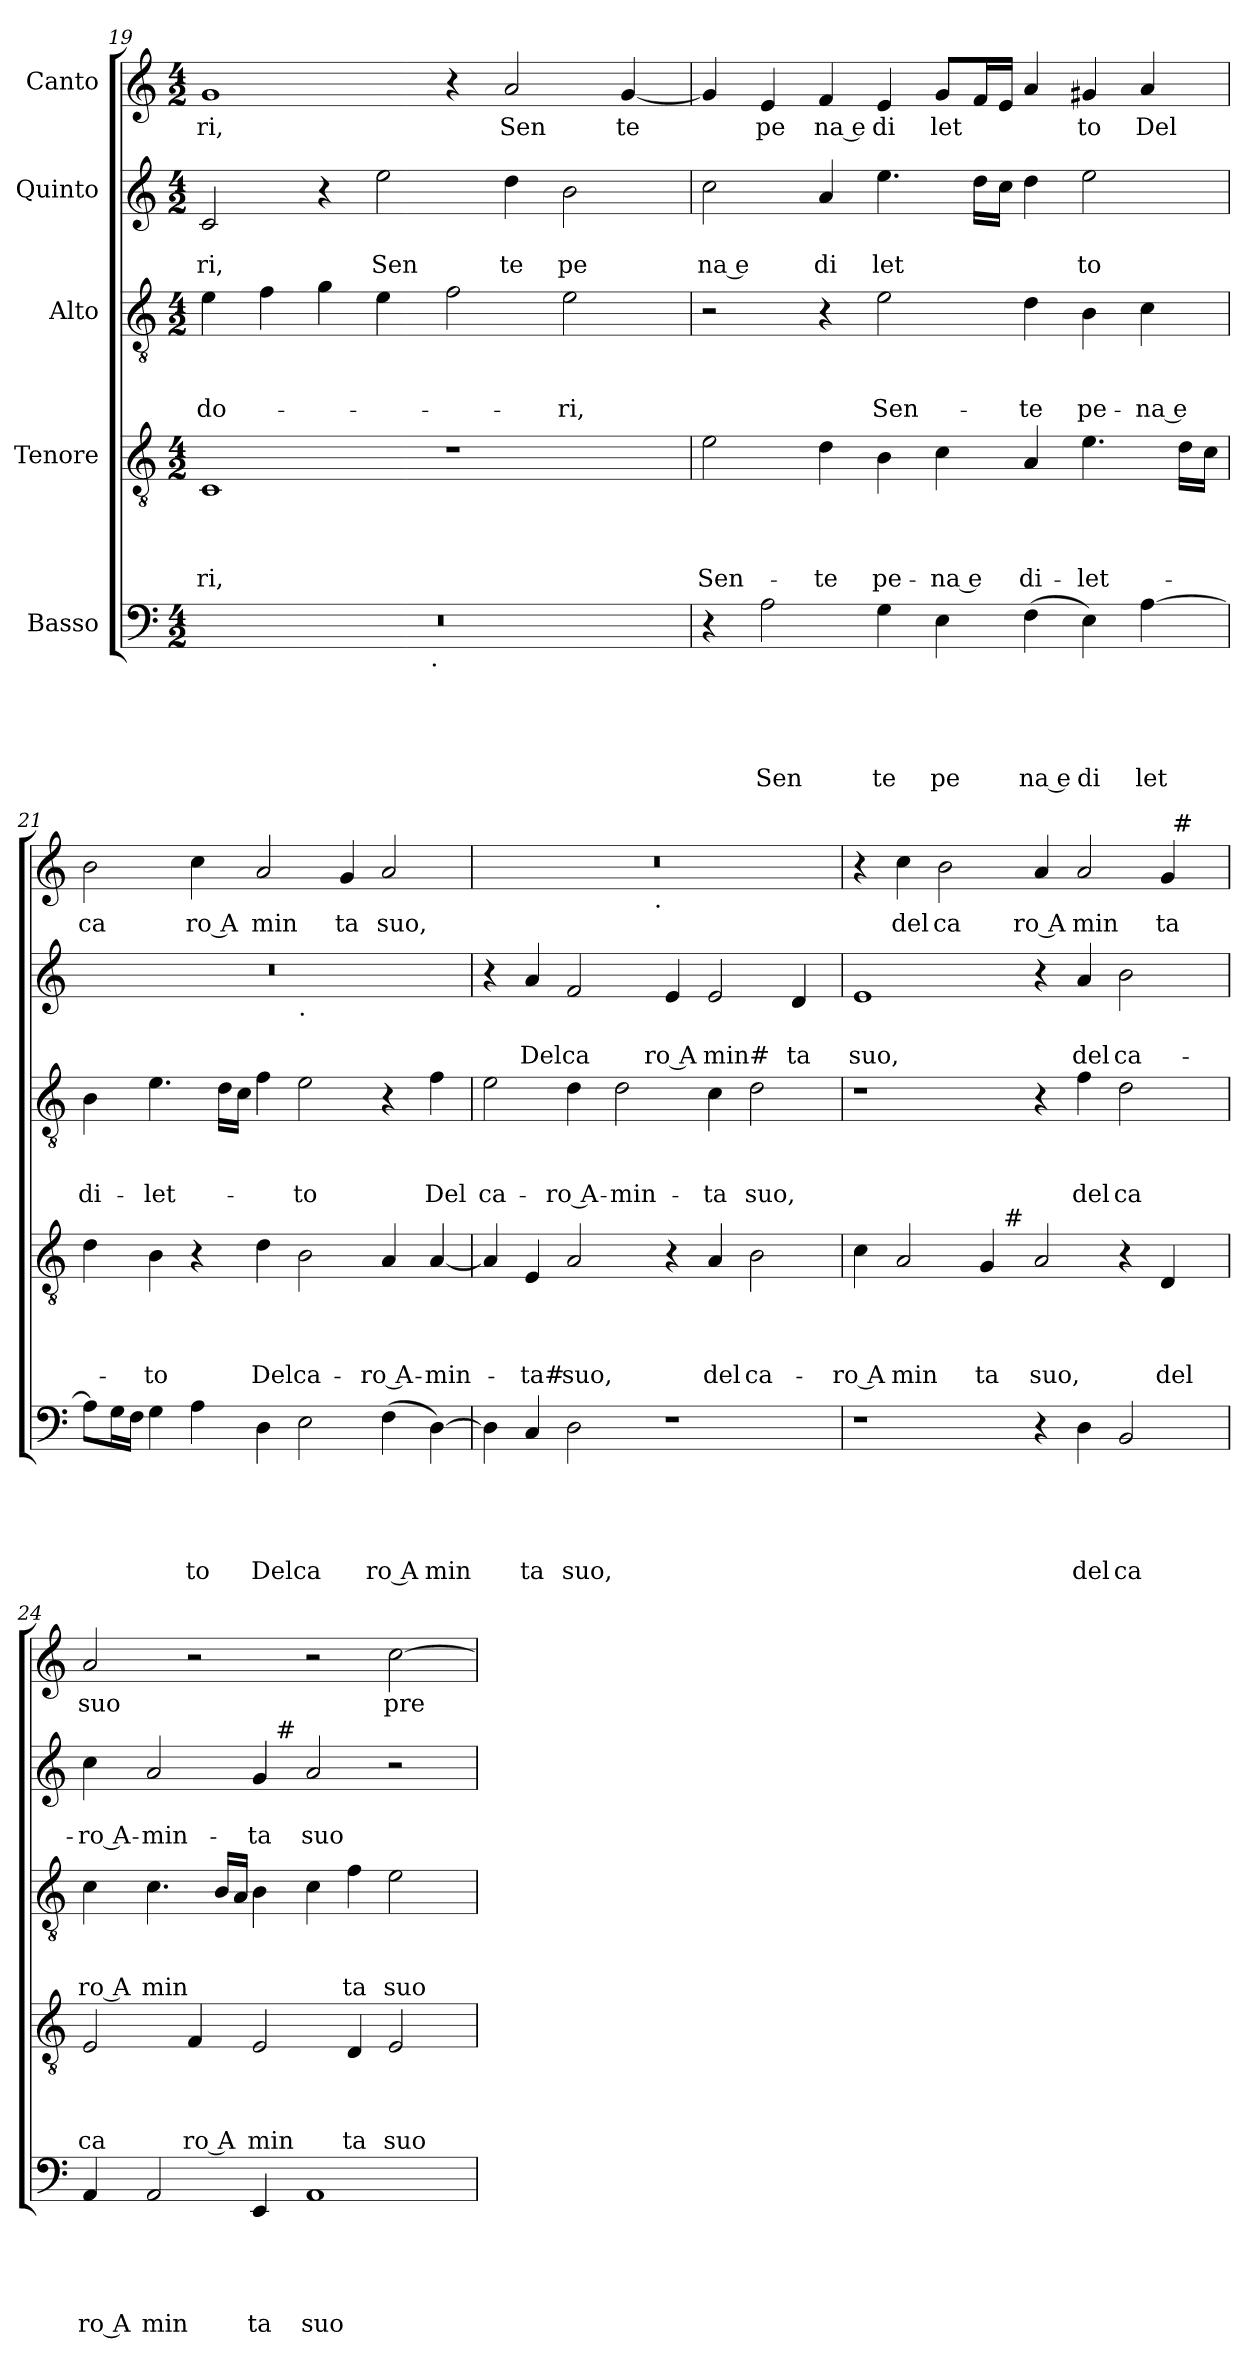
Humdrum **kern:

**kern	**text	**text	**text	**text	**text	**kern	**text	**text	**text	**text	**kern	**text	**text	**text	**kern	**text	**text	**kern	**text
*part5	*part5	*part5	*part5	*part5	*part5	*part4	*part4	*part4	*part4	*part4	*part3	*part3	*part3	*part3	*part2	*part2	*part2	*part1	*part1
*staff5	*staff5	*staff5	*staff5	*staff5	*staff5	*staff4	*staff4	*staff4	*staff4	*staff4	*staff3	*staff3	*staff3	*staff3	*staff2	*staff2	*staff2	*staff1	*staff1
*I"Basso	*	*	*	*	*	*I"Tenore	*	*	*	*	*I"Alto	*	*	*	*I"Quinto	*	*	*I"Canto	*
*clefF4	*	*	*	*	*	*clefGv2	*	*	*	*	*clefGv2	*	*	*	*clefG2	*	*	*clefG2	*
*k[]	*	*	*	*	*	*k[]	*	*	*	*	*k[]	*	*	*	*k[]	*	*	*k[]	*
*C:	*	*	*	*	*	*C:	*	*	*	*	*C:	*	*	*	*C:	*	*	*C:	*
*M4/2	*	*	*	*	*	*M4/2	*	*	*	*	*M4/2	*	*	*	*M4/2	*	*	*M4/2	*
=19	=19	=19	=19	=19	=19	=19	=19	=19	=19	=19	=19	=19	=19	=19	=19	=19	=19	=19	=19
!	!	!	!	!	!	!	!	!	!	!LO:LY:b	!	!	!	!LO:LY:b	!	!	!LO:LY:b	!	!LO:LY:b
*^	*	*	*	*	*	*	*	*	*	*	*	*	*	*	*	*	*	*	*
0r	2ryy	.	.	.	.	.	1C	.	.	.	-ri,	4e\	.	.	-do-	2c/	.	ri,	1g	ri,
.	.	.	.	.	.	.	.	.	.	.	.	4f\	.	.	.	.	.	.	.	.
.	4...ryy	.	.	.	.	.	.	.	.	.	.	4g\	.	.	.	4r	.	.	.	.
!	!	!	!	!	!	!	!	!	!	!	!	!	!	!	!	!	!	!LO:LY:b	!	!
.	.	.	.	.	.	.	.	.	.	.	.	4e\	.	.	.	2ee\	.	Sen	.	.
!	!LO:TX:b:t=.	!	!	!	!	!	!	!	!	!	!	!	!	!	!	!	!	!	!	!
.	1ryy	.	.	.	.	.	.	.	.	.	.	.	.	.	.	.	.	.	.	.
.	.	.	.	.	.	.	1r	.	.	.	.	2f\	.	.	.	.	.	.	4r	.
!	!	!	!	!	!	!	!	!	!	!	!	!	!	!	!	!	!	!LO:LY:b	!	!LO:LY:b
.	.	.	.	.	.	.	.	.	.	.	.	.	.	.	.	4dd\	.	te	2a/	Sen
!	!	!	!	!	!	!	!	!	!	!	!	!	!	!	!LO:LY:b	!	!	!LO:LY:b	!	!
.	.	.	.	.	.	.	.	.	.	.	.	2e\	.	.	-ri,	2b\	.	pe	.	.
!	!	!	!	!	!	!	!	!	!	!	!	!	!	!	!	!	!	!	!	!LO:LY:b
.	.	.	.	.	.	.	.	.	.	.	.	.	.	.	.	.	.	.	[<4g/	te
.	32ryy	.	.	.	.	.	.	.	.	.	.	.	.	.	.	.	.	.	.	.
=20	=20	=20	=20	=20	=20	=20	=20	=20	=20	=20	=20	=20	=20	=20	=20	=20	=20	=20	=20	=20
!	!	!	!	!	!	!	!	!	!	!	!LO:LY:b	!	!	!	!	!	!	!LO:LY:b:rj	!	!
*v	*v	*	*	*	*	*	*	*	*	*	*	*	*	*	*	*	*	*	*	*
4r	.	.	.	.	.	2e\	.	.	.	Sen-	2r	.	.	.	2cc\	.	na e	4g/]	.
!	!	!	!	!	!LO:LY:b	!	!	!	!	!	!	!	!	!	!	!	!	!	!LO:LY:b
2A\	.	.	.	.	Sen	.	.	.	.	.	.	.	.	.	.	.	.	4e/	pe
!	!	!	!	!	!	!	!	!	!	!LO:LY:b	!	!	!	!	!	!	!LO:LY:b	!	!LO:LY:b:rj
.	.	.	.	.	.	4d\	.	.	.	-te	4r	.	.	.	4a/	.	di	4f/	na e
!	!	!	!	!	!LO:LY:b	!	!	!	!	!LO:LY:b	!	!	!	!LO:LY:b	!	!	!LO:LY:b	!	!LO:LY:b
4G\	.	.	.	.	te	4B\	.	.	.	pe-	2e\	.	.	Sen-	4.ee\	.	let	4e/	di
!	!	!	!	!	!LO:LY:b	!	!	!	!	!LO:LY:b:rj	!	!	!	!	!	!	!	!	!LO:LY:b
4E\	.	.	.	.	pe	4c\	.	.	.	-na e	.	.	.	.	.	.	.	8g/L	let
.	.	.	.	.	.	.	.	.	.	.	.	.	.	.	16dd\LL	.	.	16f/L	.
.	.	.	.	.	.	.	.	.	.	.	.	.	.	.	16cc\JJ	.	.	16e/JJ	.
!	!	!	!	!	!LO:LY:b:rj	!	!	!	!	!LO:LY:b	!	!	!	!LO:LY:b	!	!	!	!	!
(<4F\	.	.	.	.	na e	4A/	.	.	.	di-	4d\	.	.	-te	4dd\	.	.	4a/	.
!	!	!	!	!	!LO:LY:b	!	!	!	!	!LO:LY:b	!	!	!	!LO:LY:b	!	!	!LO:LY:b	!	!LO:LY:b
4E\)	.	.	.	.	di	4.e\	.	.	.	-let-	4B\	.	.	pe-	2ee\	.	to	4g#X/	to
!	!	!	!	!	!LO:LY:b	!	!	!	!	!	!	!	!	!LO:LY:b:rj	!	!	!	!	!LO:LY:b
[>4A\	.	.	.	.	let	.	.	.	.	.	4c\	.	.	-na e	.	.	.	4a/	Del
.	.	.	.	.	.	16d\LL	.	.	.	.	.	.	.	.	.	.	.	.	.
.	.	.	.	.	.	16c\JJ	.	.	.	.	.	.	.	.	.	.	.	.	.
=21	=21	=21	=21	=21	=21	=21	=21	=21	=21	=21	=21	=21	=21	=21	=21	=21	=21	=21	=21
!	!	!	!	!	!	!	!	!	!	!	!	!	!	!LO:LY:b	!	!	!	!	!LO:LY:b
*	*	*	*	*	*	*	*	*	*	*	*	*	*	*	*^	*	*	*	*
8A\L]	.	.	.	.	.	4d\	.	.	.	.	4B\	.	.	di-	0r	1ryy	.	.	2b\	ca
16G\L	.	.	.	.	.	.	.	.	.	.	.	.	.	.	.	.	.	.	.	.
16F\JJ	.	.	.	.	.	.	.	.	.	.	.	.	.	.	.	.	.	.	.	.
!	!	!	!	!	!	!	!	!	!	!LO:LY:b	!	!	!	!LO:LY:b	!	!	!	!	!	!
4G\	.	.	.	.	.	4B\	.	.	.	-to	4.e\	.	.	-let-	.	.	.	.	.	.
!	!	!	!	!	!LO:LY:b	!	!	!	!	!	!	!	!	!	!	!	!	!	!	!LO:LY:b:rj
4A\	.	.	.	.	to	4r	.	.	.	.	.	.	.	.	.	.	.	.	4cc\	ro A
.	.	.	.	.	.	.	.	.	.	.	16d\LL	.	.	.	.	.	.	.	.	.
.	.	.	.	.	.	.	.	.	.	.	16c\JJ	.	.	.	.	.	.	.	.	.
!	!	!	!	!	!LO:LY:b	!	!	!	!	!LO:LY:b	!	!	!	!	!	!	!	!	!	!LO:LY:b
4D\	.	.	.	.	Del	4d\	.	.	.	Del	4f\	.	.	.	.	.	.	.	2a/	min
!	!	!	!	!	!	!	!	!	!	!	!	!	!	!	!	!LO:TX:b:t=.	!	!	!	!
!	!	!	!	!	!LO:LY:b	!	!	!	!	!LO:LY:b	!	!	!	!LO:LY:b	!	!	!	!	!	!
2E\	.	.	.	.	ca	2B\	.	.	.	ca-	2e\	.	.	-to	.	1ryy	.	.	.	.
!	!	!	!	!	!	!	!	!	!	!	!	!	!	!	!	!	!	!	!	!LO:LY:b
.	.	.	.	.	.	.	.	.	.	.	.	.	.	.	.	.	.	.	4g/	ta
!	!	!	!	!	!LO:LY:b:rj	!	!	!	!	!LO:LY:b:rj	!	!	!	!	!	!	!	!	!	!LO:LY:b
(<4F\	.	.	.	.	ro A	4A/	.	.	.	-ro A-	4r	.	.	.	.	.	.	.	2a/	suo,
!	!	!	!	!	!LO:LY:b	!	!	!	!	!LO:LY:b	!	!	!	!LO:LY:b	!	!	!	!	!	!
[>4D\)	.	.	.	.	min	[<4A/	.	.	.	-min-	4f\	.	.	Del	.	.	.	.	.	.
=22	=22	=22	=22	=22	=22	=22	=22	=22	=22	=22	=22	=22	=22	=22	=22	=22	=22	=22	=22	=22
!	!	!	!	!	!	!	!	!	!	!	!	!	!	!LO:LY:b	!	!	!	!	!	!
*	*	*	*	*	*	*	*	*	*	*	*	*	*	*	*v	*v	*	*	*^	*
4D\]	.	.	.	.	.	4A/]	.	.	.	.	2e\	.	.	ca-	4r	.	.	0r	2ryy	.
!	!	!	!	!	!LO:LY:b	!	!	!	!	!LO:LY:b	!	!	!	!	!	!	!LO:LY:b	!	!	!
4C/	.	.	.	.	ta	4E/	.	.	.	-ta#	.	.	.	.	4a/	.	Del	.	.	.
!	!	!	!	!	!LO:LY:b	!	!	!	!	!LO:LY:b	!	!	!	!LO:LY:b:rj	!	!	!LO:LY:b	!	!	!
2D\	.	.	.	.	suo,	2A/	.	.	.	suo,	4d\	.	.	-ro A-	2f/	.	ca	.	4...ryy	.
!	!	!	!	!	!	!	!	!	!	!	!	!	!	!LO:LY:b	!	!	!	!	!	!
.	.	.	.	.	.	.	.	.	.	.	2d\	.	.	-min-	.	.	.	.	.	.
!	!	!	!	!	!	!	!	!	!	!	!	!	!	!	!	!	!	!	!LO:TX:b:t=.	!
.	.	.	.	.	.	.	.	.	.	.	.	.	.	.	.	.	.	.	1ryy	.
!	!	!	!	!	!	!	!	!	!	!	!	!	!	!	!	!	!LO:LY:b:rj	!	!	!
1r	.	.	.	.	.	4r	.	.	.	.	.	.	.	.	4e/	.	ro A	.	.	.
!	!	!	!	!	!	!	!	!	!	!LO:LY:b	!	!	!	!LO:LY:b	!	!	!LO:LY:b:rj	!	!	!
.	.	.	.	.	.	4A/	.	.	.	del	4c\	.	.	-ta	2e/	.	min#	.	.	.
!	!	!	!	!	!	!	!	!	!	!LO:LY:b	!	!	!	!LO:LY:b	!	!	!	!	!	!
.	.	.	.	.	.	2B\	.	.	.	ca-	2d\	.	.	suo,	.	.	.	.	.	.
!	!	!	!	!	!	!	!	!	!	!	!	!	!	!	!	!	!LO:LY:b	!	!	!
.	.	.	.	.	.	.	.	.	.	.	.	.	.	.	4d/	.	ta	.	.	.
.	.	.	.	.	.	.	.	.	.	.	.	.	.	.	.	.	.	.	32ryy	.
!!LO:LB:g=z	!!
=23	=23	=23	=23	=23	=23	=23	=23	=23	=23	=23	=23	=23	=23	=23	=23	=23	=23	=23	=23	=23
!	!	!	!	!	!	!	!	!	!	!LO:LY:b:rj	!	!	!	!	!	!	!LO:LY:b	!	!	!
*	*	*	*	*	*	*^	*	*	*	*	*	*	*	*	*	*	*	*	*	*
1r	.	.	.	.	.	4c\	2ryy	.	.	.	-ro A	1r	.	.	.	1e	.	suo,	4r	1ryy	.
!	!	!	!	!	!	!	!	!	!	!	!LO:LY:b	!	!	!	!	!	!	!	!	!	!LO:LY:b
.	.	.	.	.	.	2A/	.	.	.	.	min	.	.	.	.	.	.	.	4cc\	.	del
!	!	!	!	!	!	!	!	!	!	!	!	!	!	!	!	!	!	!	!	!	!LO:LY:b
.	.	.	.	.	.	.	4ryy	.	.	.	.	.	.	.	.	.	.	.	2b\	.	ca
!	!	!	!	!	!	!	!	!	!	!	!LO:LY:b	!	!	!	!	!	!	!	!	!	!
.	.	.	.	.	.	4G/	16.ryy	.	.	.	ta	.	.	.	.	.	.	.	.	.	.
!	!	!	!	!	!	!	!LO:TX:a:t=#	!	!	!	!	!	!	!	!	!	!	!	!	!	!
.	.	.	.	.	.	.	1ryy	.	.	.	.	.	.	.	.	.	.	.	.	.	.
!	!	!	!	!	!	!	!	!	!	!	!LO:LY:b	!	!	!	!	!	!	!	!	!	!LO:LY:b:rj
4r	.	.	.	.	.	2A/	.	.	.	.	suo,	4r	.	.	.	4r	.	.	4a/	2ryy	ro A
!	!	!	!	!	!LO:LY:b	!	!	!	!	!	!	!	!	!	!LO:LY:b	!	!	!LO:LY:b	!	!	!LO:LY:b
4D\	.	.	.	.	del	.	.	.	.	.	.	4f\	.	.	del	4a/	.	del	2a/	.	min
!	!	!	!	!	!LO:LY:b	!	!	!	!	!	!	!	!	!	!LO:LY:b	!	!	!LO:LY:b	!	!	!
2BB/	.	.	.	.	ca	4r	.	.	.	.	.	2d\	.	.	ca	2b\	.	ca-	.	4ryy	.
!	!	!	!	!	!	!	!	!	!	!	!LO:LY:b	!	!	!	!	!	!	!	!	!	!LO:LY:b
.	.	.	.	.	.	4D/	.	.	.	.	del	.	.	.	.	.	.	.	4g/	32ryy	ta
!	!	!	!	!	!	!	!	!	!	!	!	!	!	!	!	!	!	!	!	!LO:TX:a:t=#	!
.	.	.	.	.	.	.	.	.	.	.	.	.	.	.	.	.	.	.	.	8..ryy	.
.	.	.	.	.	.	.	8ryy	.	.	.	.	.	.	.	.	.	.	.	.	.	.
.	.	.	.	.	.	.	32ryy	.	.	.	.	.	.	.	.	.	.	.	.	.	.
=24	=24	=24	=24	=24	=24	=24	=24	=24	=24	=24	=24	=24	=24	=24	=24	=24	=24	=24	=24	=24	=24
!	!	!	!	!	!LO:LY:b:rj	!	!	!	!	!	!LO:LY:b	!	!	!	!LO:LY:b:rj	!	!	!LO:LY:b:rj	!	!	!LO:LY:b
*	*	*	*	*	*	*v	*v	*	*	*	*	*	*	*	*	*^	*	*	*v	*v	*
4AA/	.	.	.	.	ro A	2E/	.	.	.	ca	4c\	.	.	ro A	4cc\	2ryy	.	-ro A-	2a/	suo
!	!	!	!	!	!LO:LY:b	!	!	!	!	!	!	!	!	!LO:LY:b	!	!	!	!LO:LY:b	!	!
2AA/	.	.	.	.	min	.	.	.	.	.	4.c\	.	.	min	2a/	.	.	-min-	.	.
!	!	!	!	!	!	!	!	!	!	!LO:LY:b:rj	!	!	!	!	!	!	!	!	!	!
.	.	.	.	.	.	4F/	.	.	.	ro A	.	.	.	.	.	4ryy	.	.	2r	.
.	.	.	.	.	.	.	.	.	.	.	16B/LL	.	.	.	.	.	.	.	.	.
.	.	.	.	.	.	.	.	.	.	.	16A/JJ	.	.	.	.	.	.	.	.	.
!	!	!	!	!	!LO:LY:b	!	!	!	!	!LO:LY:b	!	!	!	!	!	!	!	!LO:LY:b	!	!
4EE/	.	.	.	.	ta	2E/	.	.	.	min	4B\	.	.	.	4g/	16.ryy	.	-ta	.	.
!	!	!	!	!	!	!	!	!	!	!	!	!	!	!	!	!LO:TX:a:t=#	!	!	!	!
.	.	.	.	.	.	.	.	.	.	.	.	.	.	.	.	1ryy	.	.	.	.
!	!	!	!	!	!LO:LY:b	!	!	!	!	!	!	!	!	!	!	!	!	!LO:LY:b	!	!
1AA	.	.	.	.	suo	.	.	.	.	.	4c\	.	.	.	2a/	.	.	suo	2r	.
!	!	!	!	!	!	!	!	!	!	!LO:LY:b	!	!	!	!LO:LY:b	!	!	!	!	!	!
.	.	.	.	.	.	4D/	.	.	.	ta	4f\	.	.	ta	.	.	.	.	.	.
!	!	!	!	!	!	!	!	!	!	!LO:LY:b	!	!	!	!LO:LY:b	!	!	!	!	!	!LO:LY:b
.	.	.	.	.	.	2E/	.	.	.	suo	2e\	.	.	suo	2r	.	.	.	[>2cc\	pre
.	.	.	.	.	.	.	.	.	.	.	.	.	.	.	.	8ryy	.	.	.	.
.	.	.	.	.	.	.	.	.	.	.	.	.	.	.	.	32ryy	.	.	.	.
*	*	*	*	*	*	*	*	*	*	*	*	*	*	*	*v	*v	*	*	*	*
=	=	=	=	=	=	=	=	=	=	=	=	=	=	=	=	=	=	=	=
*-	*-	*-	*-	*-	*-	*-	*-	*-	*-	*-	*-	*-	*-	*-	*-	*-	*-	*-	*-
